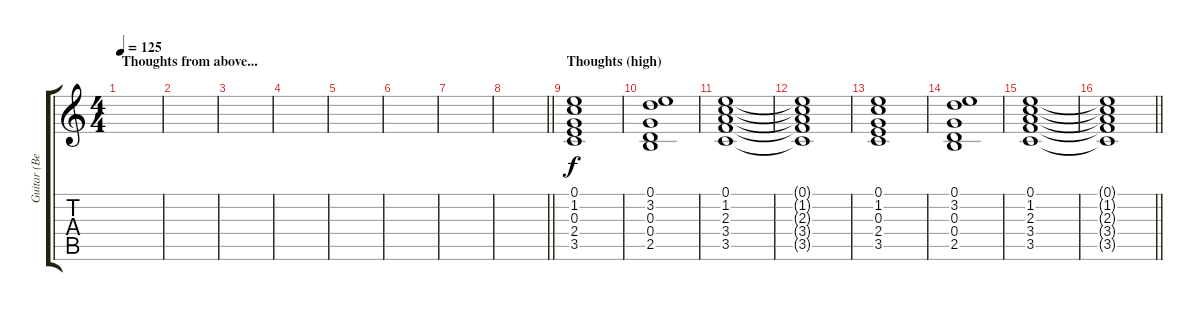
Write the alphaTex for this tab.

\track ("Guitar (Bernard)" "Guitar (Be") {instrument electricguitarclean}
\staff {score tabs}
\tuning (E4 B3 G3 D3 A2 E2) {hide}
\ts (4 4)
\section ("" "Thoughts from above...")
\tempo 125
\clef g2
\ks c
|
|
|
|
|
|
|
\barLineRight lightlight
|
\section ("" "Thoughts (high)")
(0.1 1.2 0.3 2.4 3.5).1 |
(0.1 3.2 0.3 0.4 2.5).1 |
(0.1 1.2 2.3 3.4 3.5).1 |
(0.1{t} 1.2{t} 2.3{t} 3.4{t} 3.5{t}).1 |
(0.1 1.2 0.3 2.4 3.5).1 |
(0.1 3.2 0.3 0.4 2.5).1 |
(0.1 1.2 2.3 3.4 3.5).1 |
\barLineRight lightlight
(0.1{t} 1.2{t} 2.3{t} 3.4{t} 3.5{t}).1
